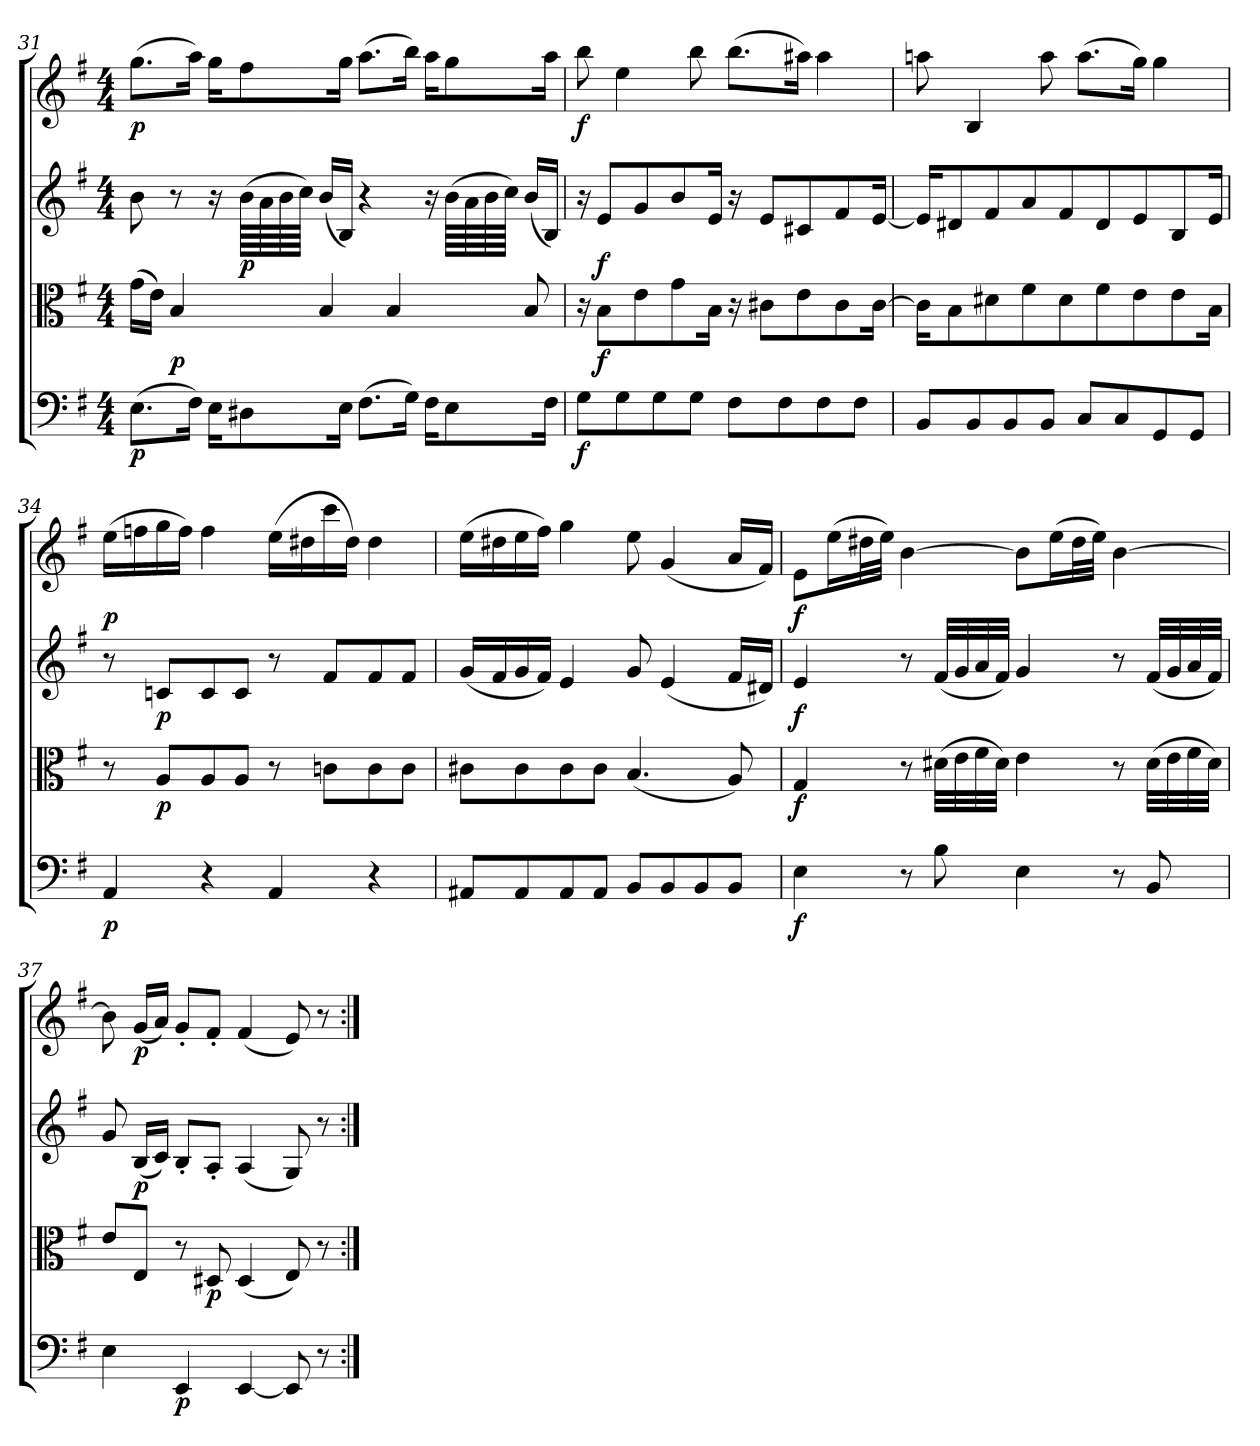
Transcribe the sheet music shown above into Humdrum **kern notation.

**kern	**dynam	**kern	**dynam	**kern	**dynam	**kern	**dynam
*part4	*part4	*part3	*part3	*part2	*part2	*part1	*part1
*staff4	*staff4	*staff3	*staff3	*staff2	*staff2	*staff1	*staff1
*clefF4	*	*clefC3	*	*clefG2	*	*clefG2	*
*k[f#]	*	*k[f#]	*	*k[f#]	*	*k[f#]	*
*e:	*	*e:	*	*e:	*	*e:	*
*M4/4	*	*M4/4	*	*M4/4	*	*M4/4	*
=31	=31	=31	=31	=31	=31	=31	=31
(8.E\L	p	(16g\LL	.	8b\	.	(8.gg\L	p
.	.	16e\JJ)	.	.	.	.	.
.	.	4B/	p	8r	.	.	.
16F#\Jk)	.	.	.	.	.	16aa\Jk)	.
16E\KL	.	.	.	16r	.	16gg\KL	.
8D#X\	.	.	.	(64b\LLLL	p	8ff#\	.
.	.	.	.	64a\	.	.	.
.	.	.	.	64b\	.	.	.
.	.	.	.	64cc\JJJJ)	.	.	.
.	.	4B/	.	(16b/LL	.	.	.
16E\Jk	.	.	.	16B/JJ)	.	16gg\Jk	.
(8.F#\L	.	.	.	4r	.	(8.aa\L	.
.	.	4B/	.	.	.	.	.
16G\Jk)	.	.	.	.	.	16bb\Jk)	.
16F#\KL	.	.	.	16r	.	16aa\KL	.
8E\	.	.	.	(64b\LLLL	.	8gg\	.
.	.	.	.	64a\	.	.	.
.	.	.	.	64b\	.	.	.
.	.	.	.	64cc\JJJJ)	.	.	.
.	.	8B/	.	(16b/LL	.	.	.
16F#\Jk	.	.	.	16B/JJ)	.	16aa\Jk	.
=32	=32	=32	=32	=32	=32	=32	=32
8G\L	f	16r	.	16r	.	8bb\	f
.	.	8B\L	f	8e/L	f	.	.
8G\	.	.	.	.	.	4ee\	.
.	.	8e\	.	8g/	.	.	.
8G\	.	.	.	.	.	.	.
.	.	8g\	.	8b/	.	.	.
8G\J	.	.	.	.	.	8bb\	.
.	.	16B\Jk	.	16e/Jk	.	.	.
8F#\L	.	16r	.	16r	.	(8.bb\L	.
.	.	8c#X\L	.	8e/L	.	.	.
8F#\	.	.	.	.	.	.	.
.	.	8e\	.	8c#X/	.	16aa#X\Jk)	.
8F#\	.	.	.	.	.	4aa#\	.
.	.	8c#\	.	8f#/	.	.	.
8F#\J	.	.	.	.	.	.	.
.	.	[16c#\Jk	.	[16e/Jk	.	.	.
=33	=33	=33	=33	=33	=33	=33	=33
8BB/L	.	16c#\KL]	.	16e/KL]	.	8aan\	.
.	.	8B\	.	8d#X/	.	.	.
8BB/	.	.	.	.	.	4B/	.
.	.	8d#X\	.	8f#/	.	.	.
8BB/	.	.	.	.	.	.	.
.	.	8f#\	.	8a/	.	.	.
8BB/J	.	.	.	.	.	8aa\	.
.	.	8d#\	.	8f#/	.	.	.
8C/L	.	.	.	.	.	(8.aa\L	.
.	.	8f#\	.	8d#/	.	.	.
8C/	.	.	.	.	.	.	.
.	.	8e\	.	8e/	.	16gg\Jk)	.
8GG/	.	.	.	.	.	4gg\	.
.	.	8e\	.	8B/	.	.	.
8GG/J	.	.	.	.	.	.	.
.	.	16B\Jk	.	16e/Jk	.	.	.
=34	=34	=34	=34	=34	=34	=34	=34
4AA/	p	8r	.	8r	.	(16ee\LL	p
.	.	.	.	.	.	16ffn\	.
.	.	8A/L	p	8cn/L	p	16gg\	.
.	.	.	.	.	.	16ff\JJ)	.
4r	.	8A/	.	8c/	.	4ff\	.
.	.	8A/J	.	8c/J	.	.	.
4AA/	.	8r	.	8r	.	(16ee\LL	.
.	.	.	.	.	.	16dd#X\	.
.	.	8cn\L	.	8f#/L	.	16ccc\	.
.	.	.	.	.	.	16dd#\JJ)	.
4r	.	8c\	.	8f#/	.	4dd#\	.
.	.	8c\J	.	8f#/J	.	.	.
=35	=35	=35	=35	=35	=35	=35	=35
8AA#X/L	.	8c#X\L	.	(16g/LL	.	(16ee\LL	.
.	.	.	.	16f#/	.	16dd#X\	.
8AA#/	.	8c#\	.	16g/	.	16ee\	.
.	.	.	.	16f#/JJ)	.	16ff#\JJ)	.
8AA#/	.	8c#\	.	4e/	.	4gg\	.
8AA#/J	.	8c#\J	.	.	.	.	.
8BB/L	.	(4.B/	.	8g/	.	8ee\	.
8BB/	.	.	.	(4e/	.	(4g/	.
8BB/	.	.	.	.	.	.	.
8BB/J	.	8A/)	.	16f#/LL	.	16a/LL	.
.	.	.	.	16d#X/JJ)	.	16f#/JJ)	.
=36	=36	=36	=36	=36	=36	=36	=36
4E\	f	4G/	f	4e/	f	8e\L	f
.	.	.	.	.	.	(16ee\L	.
.	.	.	.	.	.	32dd#X\L	.
.	.	.	.	.	.	32ee\JJJ)	.
8r	.	8r	.	8r	.	[4b\	.
8B\	.	(32d#X\LLL	.	(32f#/LLL	.	.	.
.	.	32e\	.	32g/	.	.	.
.	.	32f#\	.	32a/	.	.	.
.	.	32d#\JJJ)	.	32f#/JJJ)	.	.	.
4E\	.	4e\	.	4g/	.	8b\L]	.
.	.	.	.	.	.	(16ee\L	.
.	.	.	.	.	.	32dd#\L	.
.	.	.	.	.	.	32ee\JJJ)	.
8r	.	8r	.	8r	.	[4b\	.
8BB/	.	(32d#\LLL	.	(32f#/LLL	.	.	.
.	.	32e\	.	32g/	.	.	.
.	.	32f#\	.	32a/	.	.	.
.	.	32d#\JJJ)	.	32f#/JJJ)	.	.	.
=37	=37	=37	=37	=37	=37	=37	=37
4E\	.	8e/L	.	8g/	.	8b\]	.
.	.	8E/J	.	(16B/LL	p	(16g/LL	p
.	.	.	.	16c/JJ)	.	16a/JJ)	.
4EE/	p	8r	.	8B'/L	.	8g'/L	.
.	.	8D#X/	p	8A'/J	.	8f#'/J	.
[4EE/	.	(4D#/	.	(4A/	.	(4f#/	.
8EE/]	.	8E/)	.	8G/)	.	8e/)	.
8r	.	8r	.	8r	.	8r	.
=:|!	=:|!	=:|!	=:|!	=:|!	=:|!	=:|!	=:|!
*-	*-	*-	*-	*-	*-	*-	*-
